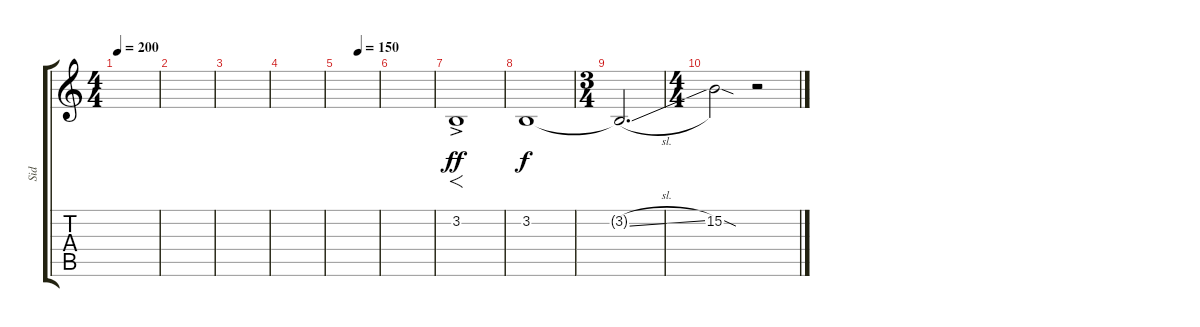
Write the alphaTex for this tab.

\track ("Sid" "Sid") {instrument lead3calliope}
\staff {score tabs}
\tuning (Db4 Ab3 E3 B2 Gb2 B1) {hide}
\ts (4 4)
\tempo 200
\clef g2
\ks c
|
|
|
|
\tempo (150 0.5)
|
|
3.2{ac}.1{f dy ff} |
3.2.1{dy f} |
\ts (3 4)
3.2{sl t}.2{d} |
\ts (4 4)
15.2{sod}.2 r.2
